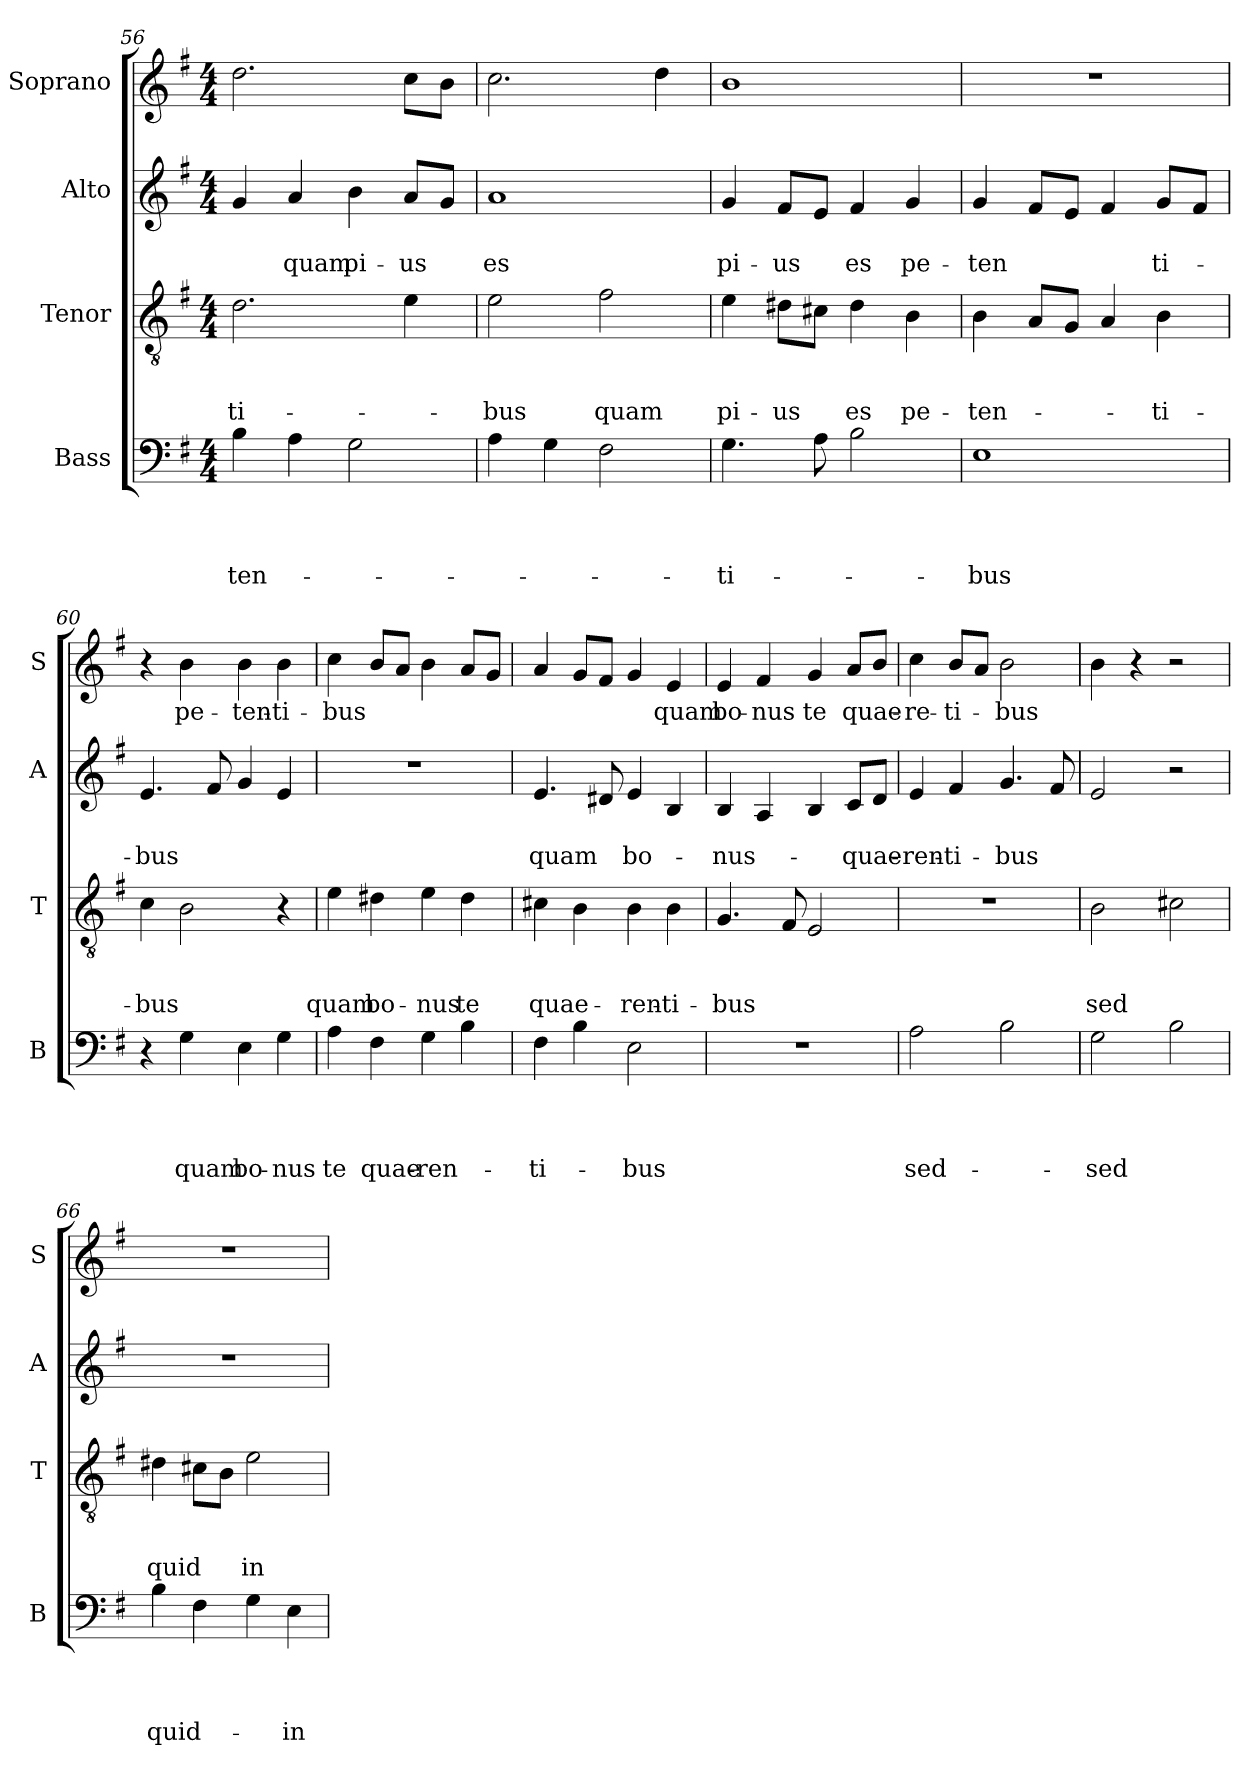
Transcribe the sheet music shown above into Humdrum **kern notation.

**kern	**text	**text	**text	**text	**kern	**text	**text	**text	**kern	**text	**text	**kern	**text
*part4	*part4	*part4	*part4	*part4	*part3	*part3	*part3	*part3	*part2	*part2	*part2	*part1	*part1
*staff4	*staff4	*staff4	*staff4	*staff4	*staff3	*staff3	*staff3	*staff3	*staff2	*staff2	*staff2	*staff1	*staff1
*I"Bass	*	*	*	*	*I"Tenor	*	*	*	*I"Alto	*	*	*I"Soprano	*
*I'B	*	*	*	*	*I'T	*	*	*	*I'A	*	*	*I'S	*
*clefF4	*	*	*	*	*clefGv2	*	*	*	*clefG2	*	*	*clefG2	*
*k[f#]	*	*	*	*	*k[f#]	*	*	*	*k[f#]	*	*	*k[f#]	*
*G:	*	*	*	*	*G:	*	*	*	*G:	*	*	*G:	*
*M4/4	*	*	*	*	*M4/4	*	*	*	*M4/4	*	*	*M4/4	*
=56	=56	=56	=56	=56	=56	=56	=56	=56	=56	=56	=56	=56	=56
!	!	!	!	!LO:LY:b	!	!	!	!LO:LY:b	!	!	!	!	!
4B\	.	.	.	-ten-	2.d\	.	.	-ti-	4g/	.	.	2.dd\	.
!	!	!	!	!	!	!	!	!	!	!	!LO:LY:b	!	!
4A\	.	.	.	.	.	.	.	.	4a/	.	quam	.	.
!	!	!	!	!	!	!	!	!	!	!	!LO:LY:b	!	!
2G\	.	.	.	.	.	.	.	.	4b\	.	pi-	.	.
!	!	!	!	!	!	!	!	!	!	!	!LO:LY:b	!	!
.	.	.	.	.	4e\	.	.	.	8a/L	.	-us	8cc\L	.
.	.	.	.	.	.	.	.	.	8g/J	.	.	8b\J	.
=57	=57	=57	=57	=57	=57	=57	=57	=57	=57	=57	=57	=57	=57
!	!	!	!	!	!	!	!	!LO:LY:b	!	!	!LO:LY:b	!	!
4A\	.	.	.	.	2e\	.	.	-bus	1a	.	es	2.cc\	.
4G\	.	.	.	.	.	.	.	.	.	.	.	.	.
!	!	!	!	!	!	!	!	!LO:LY:b	!	!	!	!	!
2F#\	.	.	.	.	2f#\	.	.	quam	.	.	.	.	.
.	.	.	.	.	.	.	.	.	.	.	.	4dd\	.
=58	=58	=58	=58	=58	=58	=58	=58	=58	=58	=58	=58	=58	=58
!	!	!	!	!LO:LY:b	!	!	!	!LO:LY:b	!	!	!LO:LY:b	!	!
4.G\	.	.	.	-ti-	4e\	.	.	pi-	4g/	.	pi-	1b	.
!	!	!	!	!	!	!	!	!LO:LY:b	!	!	!LO:LY:b	!	!
.	.	.	.	.	8d#X\L	.	.	-us	8f#/L	.	-us	.	.
8A\	.	.	.	.	8c#X\J	.	.	.	8e/J	.	.	.	.
!	!	!	!	!	!	!	!	!LO:LY:b	!	!	!LO:LY:b	!	!
2B\	.	.	.	.	4d#\	.	.	es	4f#/	.	es	.	.
!	!	!	!	!	!	!	!	!LO:LY:b	!	!	!LO:LY:b	!	!
.	.	.	.	.	4B\	.	.	pe-	4g/	.	pe-	.	.
=59	=59	=59	=59	=59	=59	=59	=59	=59	=59	=59	=59	=59	=59
!	!	!	!	!LO:LY:b	!	!	!	!LO:LY:b	!	!	!LO:LY:b	!	!
1E	.	.	.	-bus	4B\	.	.	-ten-	4g/	.	-ten	1r	.
.	.	.	.	.	8A/L	.	.	.	8f#/L	.	.	.	.
.	.	.	.	.	8G/J	.	.	.	8e/J	.	.	.	.
.	.	.	.	.	4A/	.	.	.	4f#/	.	.	.	.
!	!	!	!	!	!	!	!	!LO:LY:b	!	!	!LO:LY:b	!	!
.	.	.	.	.	4B\	.	.	-ti-	8g/L	.	ti-	.	.
.	.	.	.	.	.	.	.	.	8f#/J	.	.	.	.
=60	=60	=60	=60	=60	=60	=60	=60	=60	=60	=60	=60	=60	=60
!	!	!	!	!	!	!	!	!LO:LY:b	!	!	!LO:LY:b	!	!
4r	.	.	.	.	4c\	.	.	-bus	4.e/	.	-bus	4r	.
!	!	!	!	!LO:LY:b	!	!	!	!	!	!	!	!	!LO:LY:b
4G\	.	.	.	quam	2B\	.	.	.	.	.	.	4b\	pe-
.	.	.	.	.	.	.	.	.	8f#/	.	.	.	.
!	!	!	!	!LO:LY:b	!	!	!	!	!	!	!	!	!LO:LY:b
4E\	.	.	.	bo-	.	.	.	.	4g/	.	.	4b\	-ten-
!	!	!	!	!LO:LY:b	!	!	!	!	!	!	!	!	!LO:LY:b
4G\	.	.	.	-nus	4r	.	.	.	4e/	.	.	4b\	-ti-
=61	=61	=61	=61	=61	=61	=61	=61	=61	=61	=61	=61	=61	=61
!	!	!	!	!LO:LY:b	!	!	!	!LO:LY:b	!	!	!	!	!LO:LY:b
4A\	.	.	.	te	4e\	.	.	quam	1r	.	.	4cc\	-bus
!	!	!	!	!LO:LY:b	!	!	!	!LO:LY:b	!	!	!	!	!
4F#\	.	.	.	quae-	4d#X\	.	.	bo-	.	.	.	8b/L	.
.	.	.	.	.	.	.	.	.	.	.	.	8a/J	.
!	!	!	!	!LO:LY:b	!	!	!	!LO:LY:b	!	!	!	!	!
4G\	.	.	.	-ren-	4e\	.	.	-nus	.	.	.	4b\	.
!	!	!	!	!	!	!	!	!LO:LY:b	!	!	!	!	!
4B\	.	.	.	.	4d#\	.	.	te	.	.	.	8a/L	.
.	.	.	.	.	.	.	.	.	.	.	.	8g/J	.
!!LO:PB:g=z
=62	=62	=62	=62	=62	=62	=62	=62	=62	=62	=62	=62	=62	=62
!	!	!	!	!LO:LY:b	!	!	!	!LO:LY:b	!	!	!LO:LY:b	!	!
4F#\	.	.	.	-ti-	4c#X\	.	.	quae-	4.e/	.	quam	4a/	.
4B\	.	.	.	.	4B\	.	.	.	.	.	.	8g/L	.
.	.	.	.	.	.	.	.	.	8d#X/	.	.	8f#/J	.
!	!	!	!	!LO:LY:b	!	!	!	!LO:LY:b	!	!	!LO:LY:b	!	!
2E\	.	.	.	-bus	4B\	.	.	-ren-	4e/	.	bo-	4g/	.
!	!	!	!	!	!	!	!	!LO:LY:b	!	!	!	!	!LO:LY:b
.	.	.	.	.	4B\	.	.	-ti-	4B/	.	.	4e/	quam
=63	=63	=63	=63	=63	=63	=63	=63	=63	=63	=63	=63	=63	=63
!	!	!	!	!	!	!	!	!LO:LY:b	!	!	!LO:LY:b	!	!LO:LY:b
1r	.	.	.	.	4.G/	.	.	-bus	4B/	.	-nus-	4e/	bo-
!	!	!	!	!	!	!	!	!	!	!	!	!	!LO:LY:b
.	.	.	.	.	.	.	.	.	4A/	.	.	4f#/	-nus
.	.	.	.	.	8F#/	.	.	.	.	.	.	.	.
!	!	!	!	!	!	!	!	!	!	!	!	!	!LO:LY:b
.	.	.	.	.	2E/	.	.	.	4B/	.	.	4g/	te
!	!	!	!	!	!	!	!	!	!	!	!LO:LY:b	!	!LO:LY:b
.	.	.	.	.	.	.	.	.	8c/L	.	-quae-	8a/L	quae-
.	.	.	.	.	.	.	.	.	8d/J	.	.	8b/J	.
=64	=64	=64	=64	=64	=64	=64	=64	=64	=64	=64	=64	=64	=64
!	!	!	!	!LO:LY:b	!	!	!	!	!	!	!LO:LY:b	!	!LO:LY:b
2A\	.	.	.	sed-	1r	.	.	.	4e/	.	-ren-	4cc\	-re-
!	!	!	!	!	!	!	!	!	!	!	!LO:LY:b	!	!LO:LY:b
.	.	.	.	.	.	.	.	.	4f#/	.	-ti-	8b/L	-ti-
.	.	.	.	.	.	.	.	.	.	.	.	8a/J	.
!	!	!	!	!	!	!	!	!	!	!	!LO:LY:b	!	!LO:LY:b
2B\	.	.	.	.	.	.	.	.	4.g/	.	-bus	2b\	-bus
.	.	.	.	.	.	.	.	.	8f#/	.	.	.	.
=65	=65	=65	=65	=65	=65	=65	=65	=65	=65	=65	=65	=65	=65
!	!	!	!	!LO:LY:b	!	!	!	!LO:LY:b	!	!	!	!	!
2G\	.	.	.	-sed	2B\	.	.	sed	2e/	.	.	4b\	.
.	.	.	.	.	.	.	.	.	.	.	.	4r	.
2B\	.	.	.	.	2c#X\	.	.	.	2r	.	.	2r	.
=66	=66	=66	=66	=66	=66	=66	=66	=66	=66	=66	=66	=66	=66
!	!	!	!	!LO:LY:b	!	!	!	!LO:LY:b	!	!	!	!	!
4B\	.	.	.	quid-	4d#X\	.	.	quid	1r	.	.	1r	.
4F#\	.	.	.	.	8c#X\L	.	.	.	.	.	.	.	.
.	.	.	.	.	8B\J	.	.	.	.	.	.	.	.
!	!	!	!	!	!	!	!	!LO:LY:b	!	!	!	!	!
4G\	.	.	.	.	2e\	.	.	in-	.	.	.	.	.
!	!	!	!	!LO:LY:b	!	!	!	!	!	!	!	!	!
4E\	.	.	.	-in-	.	.	.	.	.	.	.	.	.
=	=	=	=	=	=	=	=	=	=	=	=	=	=
*-	*-	*-	*-	*-	*-	*-	*-	*-	*-	*-	*-	*-	*-
